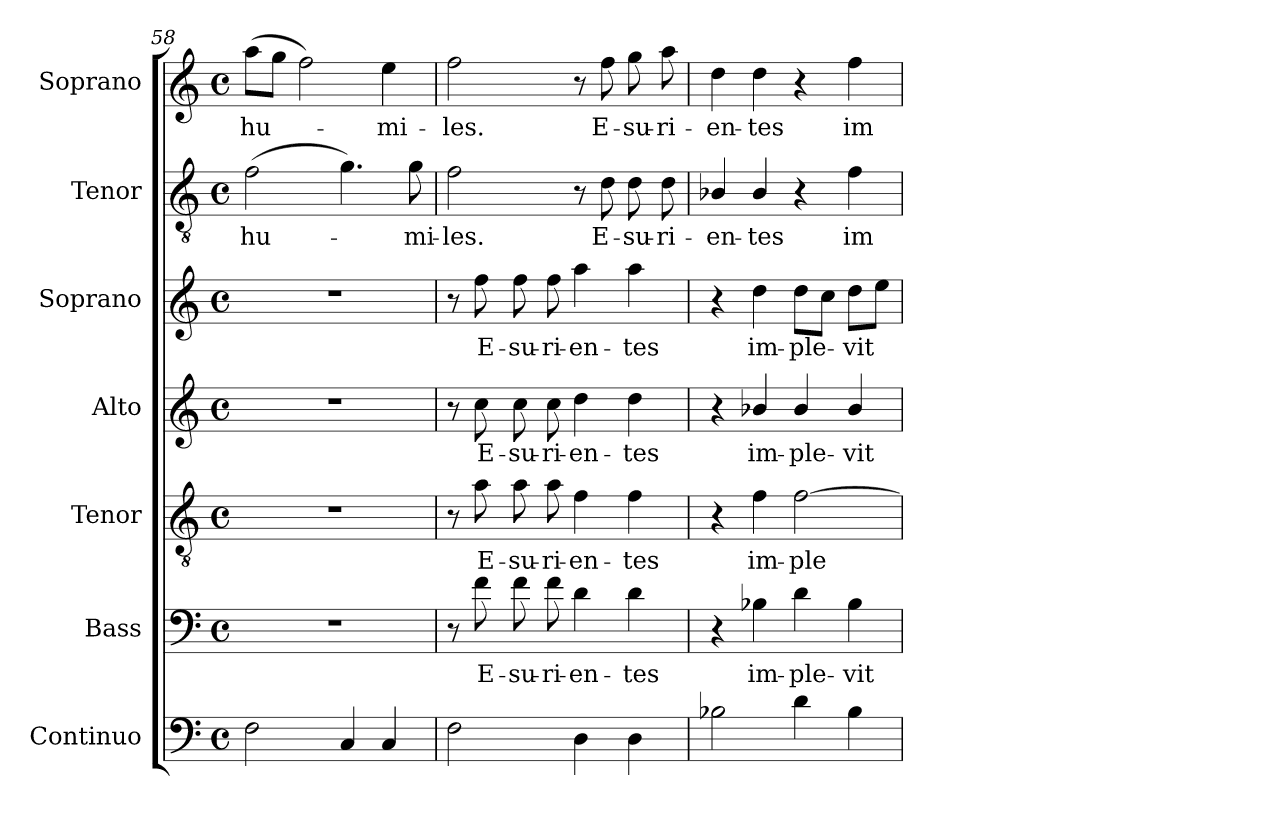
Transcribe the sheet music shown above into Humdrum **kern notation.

**kern	**kern	**text	**kern	**text	**kern	**text	**kern	**text	**kern	**text	**kern	**text
*part7	*part6	*part6	*part5	*part5	*part4	*part4	*part3	*part3	*part2	*part2	*part1	*part1
*staff7	*staff6	*staff6	*staff5	*staff5	*staff4	*staff4	*staff3	*staff3	*staff2	*staff2	*staff1	*staff1
*I"Continuo	*I"Bass	*	*I"Tenor	*	*I"Alto	*	*I"Soprano	*	*I"Tenor	*	*I"Soprano	*
*I'Cont.	*I'B.	*	*I'T.	*	*I'A.	*	*I'S.	*	*I'T.	*	*I'S.	*
*clefF4	*clefF4	*	*clefGv2	*	*clefG2	*	*clefG2	*	*clefGv2	*	*clefG2	*
*	*	*	*ITrd7c12	*	*	*	*	*	*ITrd7c12	*	*	*
*k[]	*k[]	*	*k[]	*	*k[]	*	*k[]	*	*k[]	*	*k[]	*
*C:	*C:	*	*C:	*	*C:	*	*C:	*	*C:	*	*C:	*
*M4/4	*M4/4	*	*M4/4	*	*M4/4	*	*M4/4	*	*M4/4	*	*M4/4	*
*met(c)	*met(c)	*	*met(c)	*	*met(c)	*	*met(c)	*	*met(c)	*	*met(c)	*
=58	=58	=58	=58	=58	=58	=58	=58	=58	=58	=58	=58	=58
!	!	!	!	!	!	!	!	!	!	!LO:LY:b:color=#000000	!	!
!	!	!	!	!	!	!	!	!	!	!	!	!LO:LY:b:color=#000000
2Fi\	1r	.	1r	.	1r	.	1r	.	(2Fi\	hu-	(8aai\L	hu-
.	.	.	.	.	.	.	.	.	.	.	8ggi\J	.
.	.	.	.	.	.	.	.	.	.	.	2ffi\)	.
4Ci/	.	.	.	.	.	.	.	.	4.Gi\)	.	.	.
!	!	!	!	!	!	!	!	!	!	!	!	!LO:LY:b:color=#000000
4Ci/	.	.	.	.	.	.	.	.	.	.	4eei\	-mi-
!	!	!	!	!	!	!	!	!	!	!LO:LY:b:color=#000000	!	!
.	.	.	.	.	.	.	.	.	8Gi\	-mi-	.	.
=59	=59	=59	=59	=59	=59	=59	=59	=59	=59	=59	=59	=59
!	!	!	!	!	!	!	!	!	!	!LO:LY:b:color=#000000	!	!
!	!	!	!	!	!	!	!	!	!	!	!	!LO:LY:b:color=#000000
2Fi\	8r	.	8r	.	8r	.	8r	.	2Fi\	-les.	2ffi\	-les.
!	!	!LO:LY:b:color=#000000	!	!	!	!	!	!	!	!	!	!
!	!	!	!	!LO:LY:b:color=#000000	!	!	!	!	!	!	!	!
!	!	!	!	!	!	!LO:LY:b:color=#000000	!	!	!	!	!	!
!	!	!	!	!	!	!	!	!LO:LY:b:color=#000000	!	!	!	!
.	8fi\	E-	8Ai\	E-	8cci\	E-	8ffi\	E-	.	.	.	.
!	!	!LO:LY:b:color=#000000	!	!	!	!	!	!	!	!	!	!
!	!	!	!	!LO:LY:b:color=#000000	!	!	!	!	!	!	!	!
!	!	!	!	!	!	!LO:LY:b:color=#000000	!	!	!	!	!	!
!	!	!	!	!	!	!	!	!LO:LY:b:color=#000000	!	!	!	!
.	8fi\	-su-	8Ai\	-su-	8cci\	-su-	8ffi\	-su-	.	.	.	.
!	!	!LO:LY:b:color=#000000	!	!	!	!	!	!	!	!	!	!
!	!	!	!	!LO:LY:b:color=#000000	!	!	!	!	!	!	!	!
!	!	!	!	!	!	!LO:LY:b:color=#000000	!	!	!	!	!	!
!	!	!	!	!	!	!	!	!LO:LY:b:color=#000000	!	!	!	!
.	8fi\	-ri-	8Ai\	-ri-	8cci\	-ri-	8ffi\	-ri-	.	.	.	.
!	!	!LO:LY:b:color=#000000	!	!	!	!	!	!	!	!	!	!
!	!	!	!	!LO:LY:b:color=#000000	!	!	!	!	!	!	!	!
!	!	!	!	!	!	!LO:LY:b:color=#000000	!	!	!	!	!	!
!	!	!	!	!	!	!	!	!LO:LY:b:color=#000000	!	!	!	!
4Di\	4di\	-en-	4Fi\	-en-	4ddi\	-en-	4aai\	-en-	8r	.	8r	.
!	!	!	!	!	!	!	!	!	!	!LO:LY:b:color=#000000	!	!
!	!	!	!	!	!	!	!	!	!	!	!	!LO:LY:b:color=#000000
.	.	.	.	.	.	.	.	.	8Di\	E-	8ffi\	E-
!	!	!LO:LY:b:color=#000000	!	!	!	!	!	!	!	!	!	!
!	!	!	!	!LO:LY:b:color=#000000	!	!	!	!	!	!	!	!
!	!	!	!	!	!	!LO:LY:b:color=#000000	!	!	!	!	!	!
!	!	!	!	!	!	!	!	!LO:LY:b:color=#000000	!	!	!	!
!	!	!	!	!	!	!	!	!	!	!LO:LY:b:color=#000000	!	!
!	!	!	!	!	!	!	!	!	!	!	!	!LO:LY:b:color=#000000
4Di\	4di\	-tes	4Fi\	-tes	4ddi\	-tes	4aai\	-tes	8Di\	-su-	8ggi\	-su-
!	!	!	!	!	!	!	!	!	!	!LO:LY:b:color=#000000	!	!
!	!	!	!	!	!	!	!	!	!	!	!	!LO:LY:b:color=#000000
.	.	.	.	.	.	.	.	.	8Di\	-ri-	8aai\	-ri-
=60	=60	=60	=60	=60	=60	=60	=60	=60	=60	=60	=60	=60
!	!	!	!	!	!	!	!	!	!	!LO:LY:b:color=#000000	!	!
!	!	!	!	!	!	!	!	!	!	!	!	!LO:LY:b:color=#000000
2B-Xi\	4r	.	4r	.	4r	.	4r	.	4BB-Xi/	-en-	4ddi\	-en-
!	!	!LO:LY:b:color=#000000	!	!	!	!	!	!	!	!	!	!
!	!	!	!	!LO:LY:b:color=#000000	!	!	!	!	!	!	!	!
!	!	!	!	!	!	!LO:LY:b:color=#000000	!	!	!	!	!	!
!	!	!	!	!	!	!	!	!LO:LY:b:color=#000000	!	!	!	!
!	!	!	!	!	!	!	!	!	!	!LO:LY:b:color=#000000	!	!
!	!	!	!	!	!	!	!	!	!	!	!	!LO:LY:b:color=#000000
.	4B-Xi\	im-	4Fi\	im-	4b-Xi/	im-	4ddi\	im-	4BB-i/	-tes	4ddi\	-tes
!	!	!LO:LY:b:color=#000000	!	!	!	!	!	!	!	!	!	!
!	!	!	!	!LO:LY:b:color=#000000	!	!	!	!	!	!	!	!
!	!	!	!	!	!	!LO:LY:b:color=#000000	!	!	!	!	!	!
!	!	!	!	!	!	!	!	!LO:LY:b:color=#000000	!	!	!	!
4di\	4di\	-ple-	[>2Fi\	-ple-	4b-i/	-ple-	8ddi\L	-ple-	4r	.	4r	.
.	.	.	.	.	.	.	8cci\J	.	.	.	.	.
!	!	!LO:LY:b:color=#000000	!	!	!	!	!	!	!	!	!	!
!	!	!	!	!	!	!LO:LY:b:color=#000000	!	!	!	!	!	!
!	!	!	!	!	!	!	!	!LO:LY:b:color=#000000	!	!	!	!
!	!	!	!	!	!	!	!	!	!	!LO:LY:b:color=#000000	!	!
!	!	!	!	!	!	!	!	!	!	!	!	!LO:LY:b:color=#000000
4B-i\	4B-i\	-vit	.	.	4b-i/	-vit	8ddi\L	-vit	4Fi\	im-	4ffi\	im-
.	.	.	.	.	.	.	8eei\J	.	.	.	.	.
=	=	=	=	=	=	=	=	=	=	=	=	=
*-	*-	*-	*-	*-	*-	*-	*-	*-	*-	*-	*-	*-
